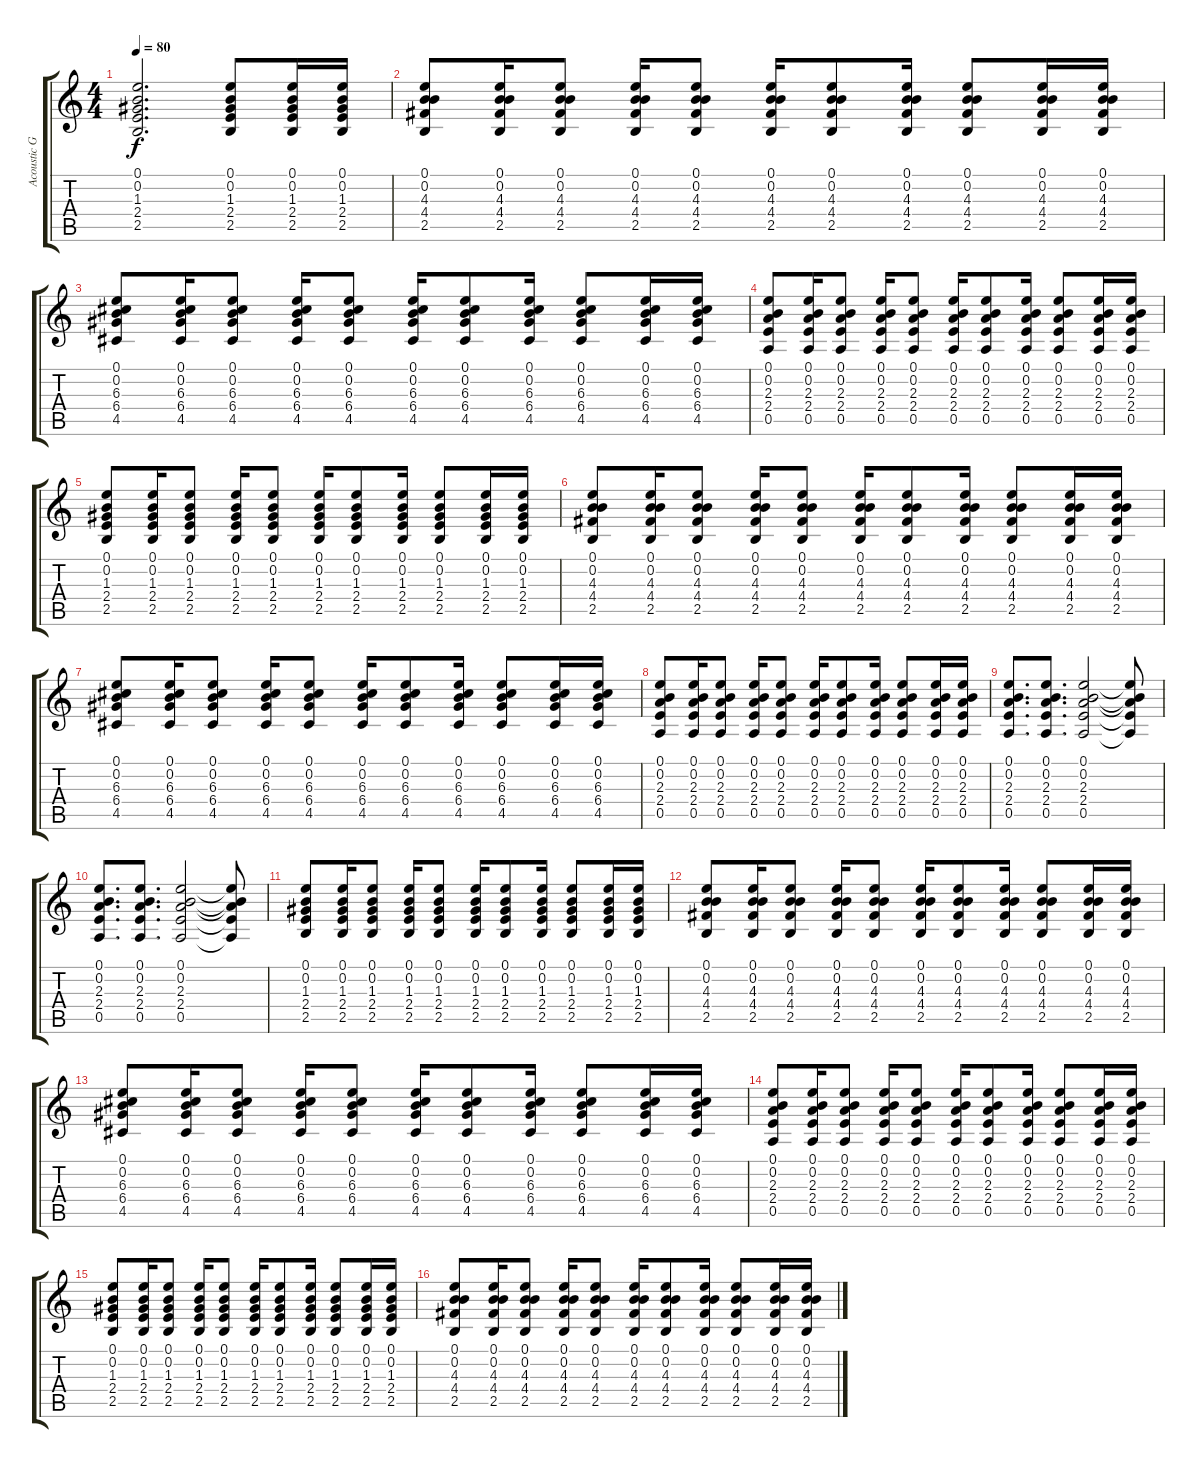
\track ("Acoustic Guitar" "Acoustic G") {instrument acousticguitarsteel}
\staff {score tabs}
\tuning (E4 B3 G3 D3 A2 E2) {hide}
\ts (4 4)
\tempo 80
\clef g2
\ks c
(0.1 0.2 1.3 2.4 2.5).2{d dy f} (0.1 0.2 1.3 2.4 2.5).8 (0.1 0.2 1.3 2.4 2.5).16 (0.1 0.2 1.3 2.4 2.5).16 |
(0.1 0.2 4.3 4.4 2.5).8 (0.1 0.2 4.3 4.4 2.5).16 (0.1 0.2 4.3 4.4 2.5).8 (0.1 0.2 4.3 4.4 2.5).16 (0.1 0.2 4.3 4.4 2.5).8 (0.1 0.2 4.3 4.4 2.5).16 (0.1 0.2 4.3 4.4 2.5).8 (0.1 0.2 4.3 4.4 2.5).16 (0.1 0.2 4.3 4.4 2.5).8 (0.1 0.2 4.3 4.4 2.5).16 (0.1 0.2 4.3 4.4 2.5).16 |
(0.1 0.2 6.3 6.4 4.5).8 (0.1 0.2 6.3 6.4 4.5).16 (0.1 0.2 6.3 6.4 4.5).8 (0.1 0.2 6.3 6.4 4.5).16 (0.1 0.2 6.3 6.4 4.5).8 (0.1 0.2 6.3 6.4 4.5).16 (0.1 0.2 6.3 6.4 4.5).8 (0.1 0.2 6.3 6.4 4.5).16 (0.1 0.2 6.3 6.4 4.5).8 (0.1 0.2 6.3 6.4 4.5).16 (0.1 0.2 6.3 6.4 4.5).16 |
(0.1 0.2 2.3 2.4 0.5).8 (0.1 0.2 2.3 2.4 0.5).16 (0.1 0.2 2.3 2.4 0.5).8 (0.1 0.2 2.3 2.4 0.5).16 (0.1 0.2 2.3 2.4 0.5).8 (0.1 0.2 2.3 2.4 0.5).16 (0.1 0.2 2.3 2.4 0.5).8 (0.1 0.2 2.3 2.4 0.5).16 (0.1 0.2 2.3 2.4 0.5).8 (0.1 0.2 2.3 2.4 0.5).16 (0.1 0.2 2.3 2.4 0.5).16 |
(0.1 0.2 1.3 2.4 2.5).8 (0.1 0.2 1.3 2.4 2.5).16 (0.1 0.2 1.3 2.4 2.5).8 (0.1 0.2 1.3 2.4 2.5).16 (0.1 0.2 1.3 2.4 2.5).8 (0.1 0.2 1.3 2.4 2.5).16 (0.1 0.2 1.3 2.4 2.5).8 (0.1 0.2 1.3 2.4 2.5).16 (0.1 0.2 1.3 2.4 2.5).8 (0.1 0.2 1.3 2.4 2.5).16 (0.1 0.2 1.3 2.4 2.5).16 |
(0.1 0.2 4.3 4.4 2.5).8 (0.1 0.2 4.3 4.4 2.5).16 (0.1 0.2 4.3 4.4 2.5).8 (0.1 0.2 4.3 4.4 2.5).16 (0.1 0.2 4.3 4.4 2.5).8 (0.1 0.2 4.3 4.4 2.5).16 (0.1 0.2 4.3 4.4 2.5).8 (0.1 0.2 4.3 4.4 2.5).16 (0.1 0.2 4.3 4.4 2.5).8 (0.1 0.2 4.3 4.4 2.5).16 (0.1 0.2 4.3 4.4 2.5).16 |
(0.1 0.2 6.3 6.4 4.5).8 (0.1 0.2 6.3 6.4 4.5).16 (0.1 0.2 6.3 6.4 4.5).8 (0.1 0.2 6.3 6.4 4.5).16 (0.1 0.2 6.3 6.4 4.5).8 (0.1 0.2 6.3 6.4 4.5).16 (0.1 0.2 6.3 6.4 4.5).8 (0.1 0.2 6.3 6.4 4.5).16 (0.1 0.2 6.3 6.4 4.5).8 (0.1 0.2 6.3 6.4 4.5).16 (0.1 0.2 6.3 6.4 4.5).16 |
(0.1 0.2 2.3 2.4 0.5).8 (0.1 0.2 2.3 2.4 0.5).16 (0.1 0.2 2.3 2.4 0.5).8 (0.1 0.2 2.3 2.4 0.5).16 (0.1 0.2 2.3 2.4 0.5).8 (0.1 0.2 2.3 2.4 0.5).16 (0.1 0.2 2.3 2.4 0.5).8 (0.1 0.2 2.3 2.4 0.5).16 (0.1 0.2 2.3 2.4 0.5).8 (0.1 0.2 2.3 2.4 0.5).16 (0.1 0.2 2.3 2.4 0.5).16 |
(0.1 0.2 2.3 2.4 0.5).8{d volume 8} (0.1 0.2 2.3 2.4 0.5).8{d} (0.1 0.2 2.3 2.4 0.5).2 (0.1{t} 0.2{t} 2.3{t} 2.4{t} 0.5{t}).8 |
(0.1 0.2 2.3 2.4 0.5).8{d} (0.1 0.2 2.3 2.4 0.5).8{d} (0.1 0.2 2.3 2.4 0.5).2 (0.1{t} 0.2{t} 2.3{t} 2.4{t} 0.5{t}).8 |
(0.1 0.2 1.3 2.4 2.5).8 (0.1 0.2 1.3 2.4 2.5).16 (0.1 0.2 1.3 2.4 2.5).8 (0.1 0.2 1.3 2.4 2.5).16 (0.1 0.2 1.3 2.4 2.5).8 (0.1 0.2 1.3 2.4 2.5).16 (0.1 0.2 1.3 2.4 2.5).8 (0.1 0.2 1.3 2.4 2.5).16 (0.1 0.2 1.3 2.4 2.5).8 (0.1 0.2 1.3 2.4 2.5).16 (0.1 0.2 1.3 2.4 2.5).16 |
(0.1 0.2 4.3 4.4 2.5).8 (0.1 0.2 4.3 4.4 2.5).16 (0.1 0.2 4.3 4.4 2.5).8 (0.1 0.2 4.3 4.4 2.5).16 (0.1 0.2 4.3 4.4 2.5).8 (0.1 0.2 4.3 4.4 2.5).16 (0.1 0.2 4.3 4.4 2.5).8 (0.1 0.2 4.3 4.4 2.5).16 (0.1 0.2 4.3 4.4 2.5).8 (0.1 0.2 4.3 4.4 2.5).16 (0.1 0.2 4.3 4.4 2.5).16 |
(0.1 0.2 6.3 6.4 4.5).8 (0.1 0.2 6.3 6.4 4.5).16 (0.1 0.2 6.3 6.4 4.5).8 (0.1 0.2 6.3 6.4 4.5).16 (0.1 0.2 6.3 6.4 4.5).8 (0.1 0.2 6.3 6.4 4.5).16 (0.1 0.2 6.3 6.4 4.5).8 (0.1 0.2 6.3 6.4 4.5).16 (0.1 0.2 6.3 6.4 4.5).8 (0.1 0.2 6.3 6.4 4.5).16 (0.1 0.2 6.3 6.4 4.5).16 |
(0.1 0.2 2.3 2.4 0.5).8 (0.1 0.2 2.3 2.4 0.5).16 (0.1 0.2 2.3 2.4 0.5).8 (0.1 0.2 2.3 2.4 0.5).16 (0.1 0.2 2.3 2.4 0.5).8 (0.1 0.2 2.3 2.4 0.5).16 (0.1 0.2 2.3 2.4 0.5).8 (0.1 0.2 2.3 2.4 0.5).16 (0.1 0.2 2.3 2.4 0.5).8 (0.1 0.2 2.3 2.4 0.5).16 (0.1 0.2 2.3 2.4 0.5).16 |
(0.1 0.2 1.3 2.4 2.5).8 (0.1 0.2 1.3 2.4 2.5).16 (0.1 0.2 1.3 2.4 2.5).8 (0.1 0.2 1.3 2.4 2.5).16 (0.1 0.2 1.3 2.4 2.5).8 (0.1 0.2 1.3 2.4 2.5).16 (0.1 0.2 1.3 2.4 2.5).8 (0.1 0.2 1.3 2.4 2.5).16 (0.1 0.2 1.3 2.4 2.5).8 (0.1 0.2 1.3 2.4 2.5).16 (0.1 0.2 1.3 2.4 2.5).16 |
(0.1 0.2 4.3 4.4 2.5).8 (0.1 0.2 4.3 4.4 2.5).16 (0.1 0.2 4.3 4.4 2.5).8 (0.1 0.2 4.3 4.4 2.5).16 (0.1 0.2 4.3 4.4 2.5).8 (0.1 0.2 4.3 4.4 2.5).16 (0.1 0.2 4.3 4.4 2.5).8 (0.1 0.2 4.3 4.4 2.5).16 (0.1 0.2 4.3 4.4 2.5).8 (0.1 0.2 4.3 4.4 2.5).16 (0.1 0.2 4.3 4.4 2.5).16
